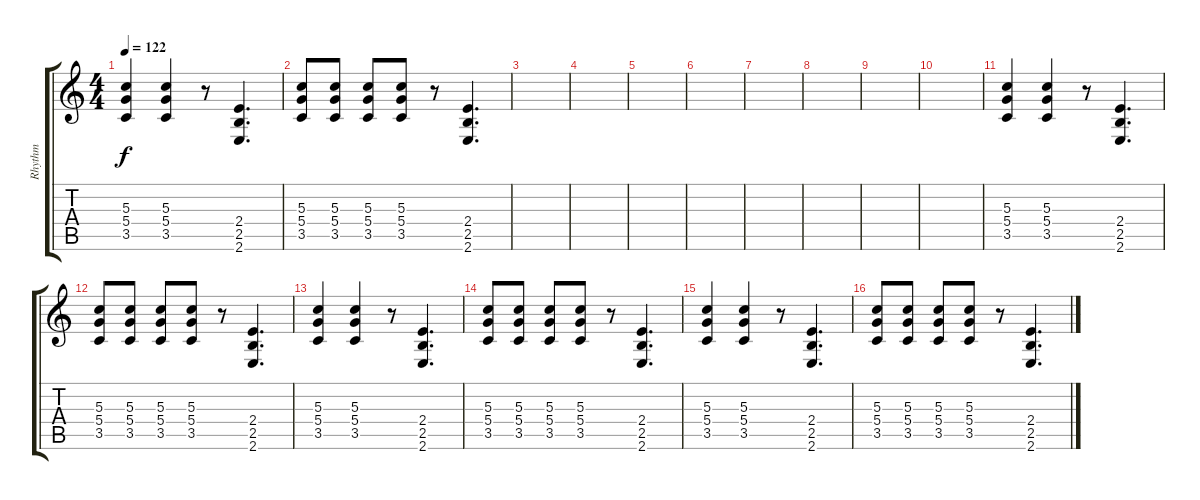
\track ("Rhythm" "Rhythm") {instrument distortionguitar}
\staff {score tabs}
\tuning (E4 B3 G3 D3 A2 D2) {hide}
\ts (4 4)
\tempo 122
\clef g2
\ks c
(5.3 5.4 3.5).4{dy f} (5.3 5.4 3.5).4 r.8 (2.4 2.5 2.6).4{d} |
(5.3 5.4 3.5).8 (5.3 5.4 3.5).8 (5.3 5.4 3.5).8 (5.3 5.4 3.5).8 r.8 (2.4 2.5 2.6).4{d} |
|
|
|
|
|
|
|
|
(5.3 5.4 3.5).4 (5.3 5.4 3.5).4 r.8 (2.4 2.5 2.6).4{d} |
(5.3 5.4 3.5).8 (5.3 5.4 3.5).8 (5.3 5.4 3.5).8 (5.3 5.4 3.5).8 r.8 (2.4 2.5 2.6).4{d} |
(5.3 5.4 3.5).4 (5.3 5.4 3.5).4 r.8 (2.4 2.5 2.6).4{d} |
(5.3 5.4 3.5).8 (5.3 5.4 3.5).8 (5.3 5.4 3.5).8 (5.3 5.4 3.5).8 r.8 (2.4 2.5 2.6).4{d} |
(5.3 5.4 3.5).4 (5.3 5.4 3.5).4 r.8 (2.4 2.5 2.6).4{d} |
(5.3 5.4 3.5).8 (5.3 5.4 3.5).8 (5.3 5.4 3.5).8 (5.3 5.4 3.5).8 r.8 (2.4 2.5 2.6).4{d}
